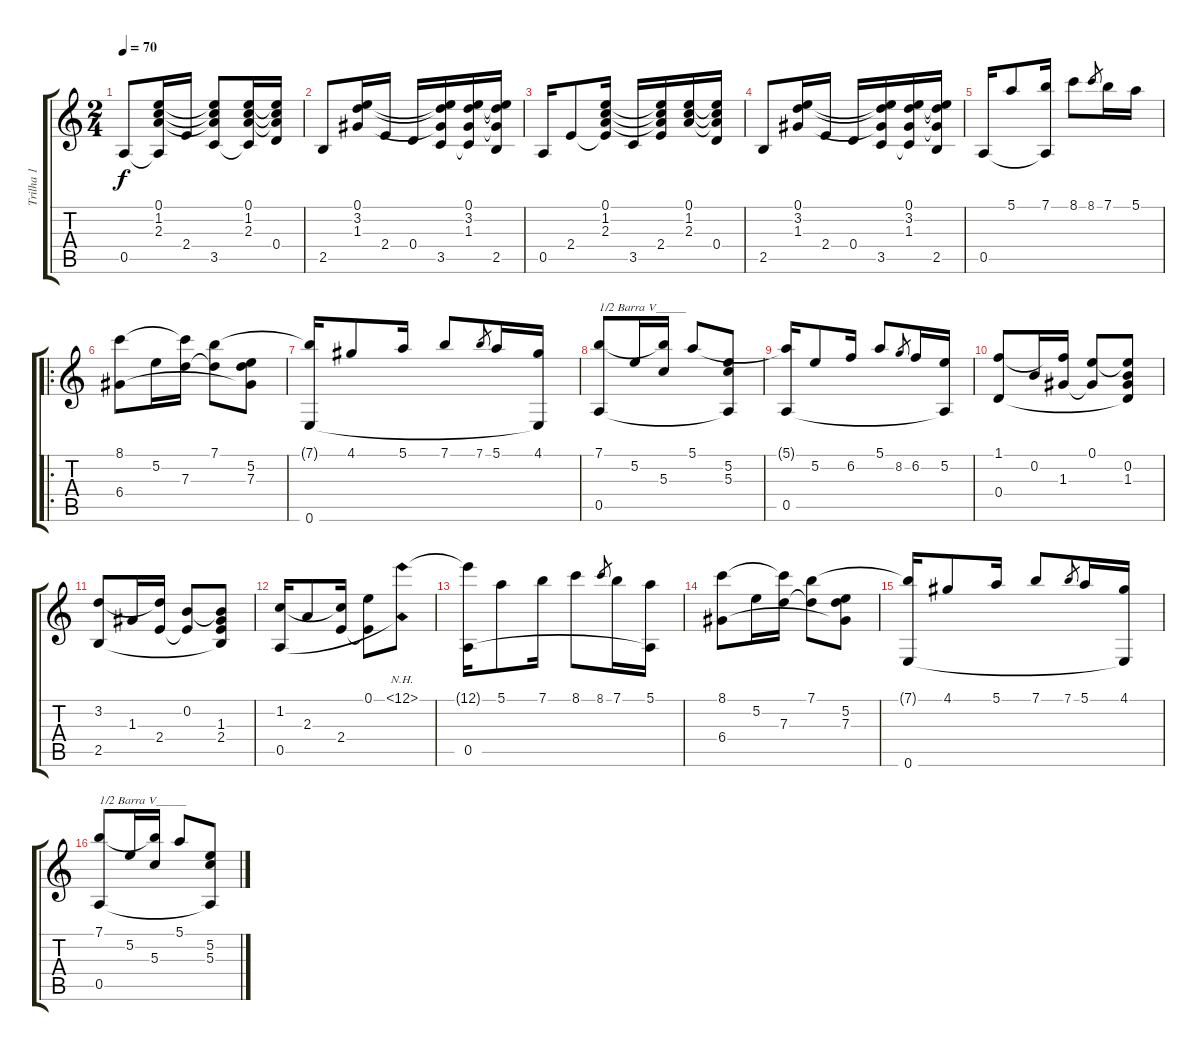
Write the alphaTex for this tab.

\track ("Trilha 1" "Trilha 1") {instrument acousticguitarnylon}
\staff {score tabs}
\tuning (E4 B3 G3 D3 A2 E2) {hide}
\ts (2 4)
\tempo 70
\clef g2
\ks c
0.5.8{dy f instrument acousticguitarnylon} (0.1 1.2 2.3 0.5{t}).16 2.4.16 (0.1{t} 1.2{t} 2.3{t} 3.5).8 (0.1 1.2 2.3 3.5{t}).16 (0.1{t} 1.2{t} 2.3{t} 0.4).16 |
2.5.8 (0.1 3.2 1.3).16 2.4.16 0.4.16 (0.1{t} 3.2{t} 1.3{t} 3.5).16 (0.1 3.2 1.3 3.5{t}).16 (0.1{t} 3.2{t} 1.3{t} 2.5).16 |
0.5.16 2.4.8 (0.1 1.2 2.3 2.4{t}).16 3.5.16 (0.1{t} 1.2{t} 2.3{t} 2.4).16 (0.1 1.2 2.3).16 (0.1{t} 1.2{t} 2.3{t} 0.4).16 |
2.5.8 (0.1 3.2 1.3).16 2.4.16 0.4.16 (0.1{t} 3.2{t} 1.3{t} 3.5).16 (0.1 3.2 1.3 3.5{t}).16 (0.1{t} 3.2{t} 1.3{t} 2.5).16 |
0.5.16 5.1.8 (7.1 0.5{t}).16 8.1.8 8.1.8{gr} 7.1.16 5.1.16 |
\ro
(8.1 6.4).8 5.2.16 (8.1{t} 7.3).16 (7.1 7.3{t}).8 (5.2 7.3 6.4{t}).8 |
(7.1{t} 0.6).16 4.1.8 5.1.16 7.1.8 7.1.8{gr} 5.1.16 (4.1 0.6{t}).16 |
(7.1 0.5).8{txt "1/2 Barra V_____"} 5.2.16 (7.1{t} 5.3).16 5.1.8 (5.2 5.3 0.5{t}).8 |
(5.1{t} 0.5).16 5.2.8 6.2.16 5.1.8 8.2.8{gr} 6.2.16 (5.2 0.5{t}).16 |
(1.1 0.4).8 0.2.16 (1.1{t} 1.3).16 (0.1 1.3{t}).8 (0.1{t} 0.2 1.3 0.4{t}).8 |
(3.2 2.5).8 1.3.16 (3.2{t} 2.4).16 (0.2 2.4{t}).8 (0.2{t} 1.3 2.4 2.5{t}).8 |
(1.2 0.5).16 2.3.8 (1.2{t} 2.4).16 (0.1 2.4{t}).8 (12.1{nh} 0.5{nh t}).8 |
(12.1{t} 0.5).16 5.1.8 7.1.16 8.1.8 8.1.8{gr} 7.1.16 (5.1 0.5{t}).16 |
(8.1 6.4).8 5.2.16 (8.1{t} 7.3).16 (7.1 7.3{t}).8 (5.2 7.3 6.4{t}).8 |
(7.1{t} 0.6).16 4.1.8 5.1.16 7.1.8 7.1.8{gr} 5.1.16 (4.1 0.6{t}).16 |
(7.1 0.5).8{txt "1/2 Barra V_____"} 5.2.16 (7.1{t} 5.3).16 5.1.8 (5.2 5.3 0.5{t}).8
